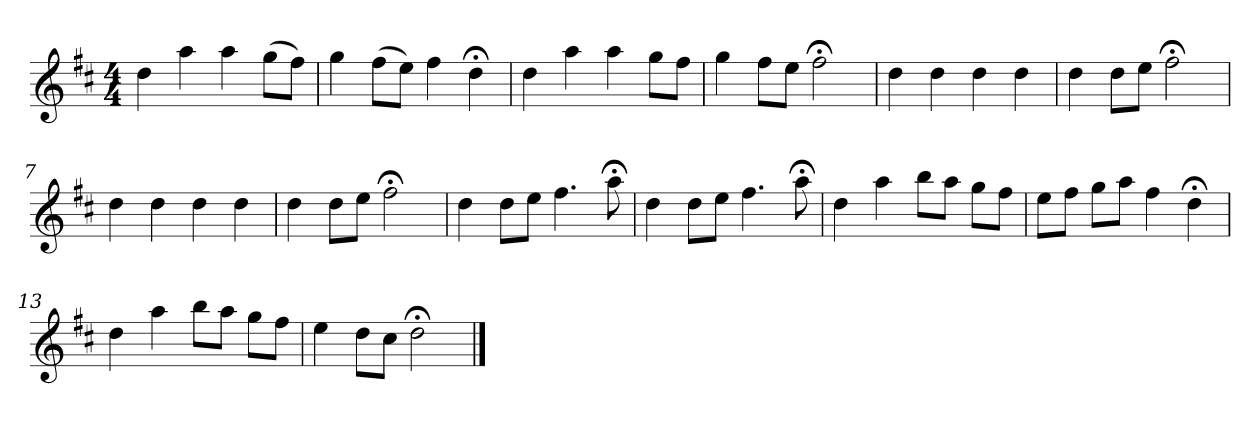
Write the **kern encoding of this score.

**kern
*part1
*staff1
*k[f#c#]
*D:
*M4/4
*MM120
=1
4dd
4aa
4aa
(8ggL
8ff#J)
=2
4gg
(8ff#L
8eeJ)
4ff#
4dd;<
=3
4dd
4aa
4aa
8ggL
8ff#J
=4
4gg
8ff#L
8eeJ
2ff#;<
=5
4dd
4dd
4dd
4dd
=6
4dd
8ddL
8eeJ
2ff#;<
=7
4dd
4dd
4dd
4dd
=8
4dd
8ddL
8eeJ
2ff#;<
=9
4dd
8ddL
8eeJ
4.ff#
8aa;<
=10
4dd
8ddL
8eeJ
4.ff#
8aa;<
=11
4dd
4aa
8bbL
8aaJ
8ggL
8ff#J
=12
8eeL
8ff#J
8ggL
8aaJ
4ff#
4dd;<
=13
4dd
4aa
8bbL
8aaJ
8ggL
8ff#J
=14
4ee
8ddL
8cc#J
2dd;<
==
*-
